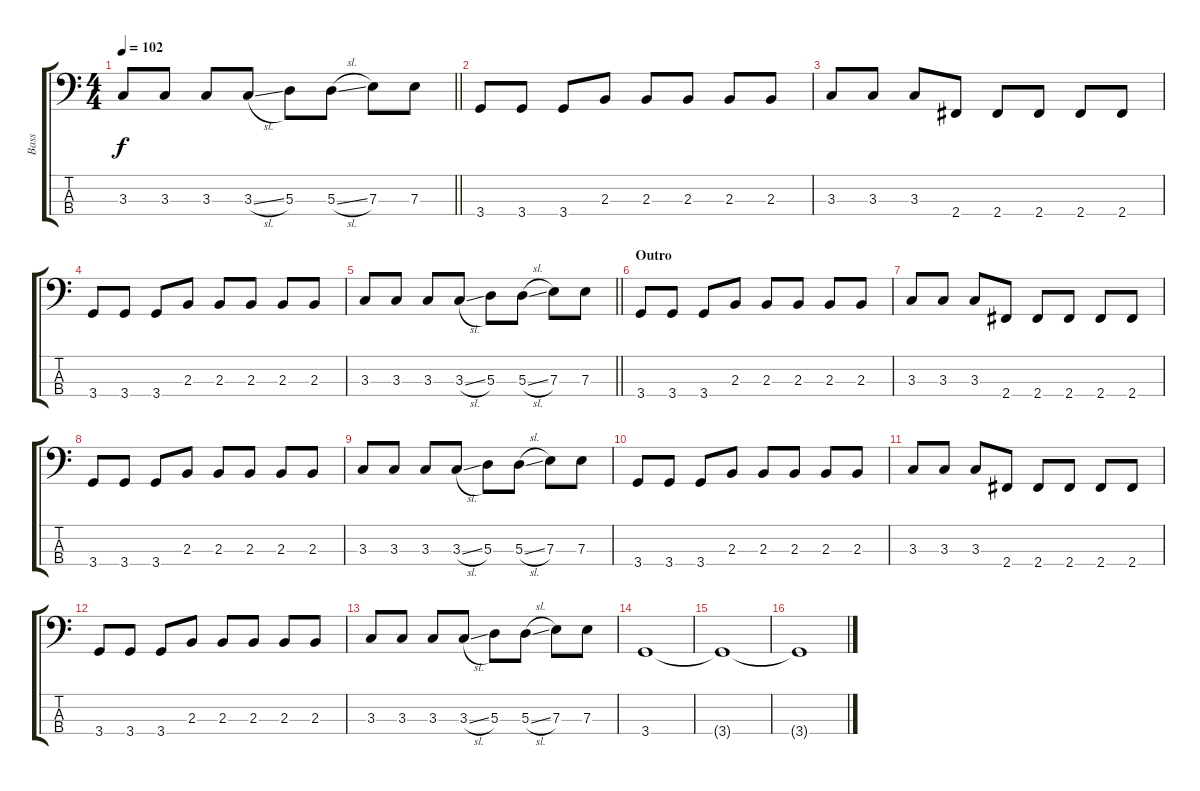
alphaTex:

\track ("Bass" "Bass") {instrument electricbassfinger}
\staff {score tabs}
\tuning (G2 D2 A1 E1) {hide}
\ts (4 4)
\tempo 102
\clef f4
\barLineRight lightlight
\ks c
3.3.8{dy f} 3.3.8 3.3.8 3.3{sl}.8 5.3.8 5.3{sl}.8 7.3.8 7.3.8 |
3.4.8 3.4.8 3.4.8 2.3.8 2.3.8 2.3.8 2.3.8 2.3.8 |
3.3.8 3.3.8 3.3.8 2.4.8 2.4.8 2.4.8 2.4.8 2.4.8 |
3.4.8 3.4.8 3.4.8 2.3.8 2.3.8 2.3.8 2.3.8 2.3.8 |
\barLineRight lightlight
3.3.8 3.3.8 3.3.8 3.3{sl}.8 5.3.8 5.3{sl}.8 7.3.8 7.3.8 |
\section ("" "Outro")
3.4.8 3.4.8 3.4.8 2.3.8 2.3.8 2.3.8 2.3.8 2.3.8 |
3.3.8 3.3.8 3.3.8 2.4.8 2.4.8 2.4.8 2.4.8 2.4.8 |
3.4.8 3.4.8 3.4.8 2.3.8 2.3.8 2.3.8 2.3.8 2.3.8 |
3.3.8 3.3.8 3.3.8 3.3{sl}.8 5.3.8 5.3{sl}.8 7.3.8 7.3.8 |
3.4.8 3.4.8 3.4.8 2.3.8 2.3.8 2.3.8 2.3.8 2.3.8 |
3.3.8 3.3.8 3.3.8 2.4.8 2.4.8 2.4.8 2.4.8 2.4.8 |
3.4.8 3.4.8 3.4.8 2.3.8 2.3.8 2.3.8 2.3.8 2.3.8 |
3.3.8 3.3.8 3.3.8 3.3{sl}.8 5.3.8 5.3{sl}.8 7.3.8 7.3.8 |
3.4.1 |
3.4{t}.1 |
3.4{t}.1
